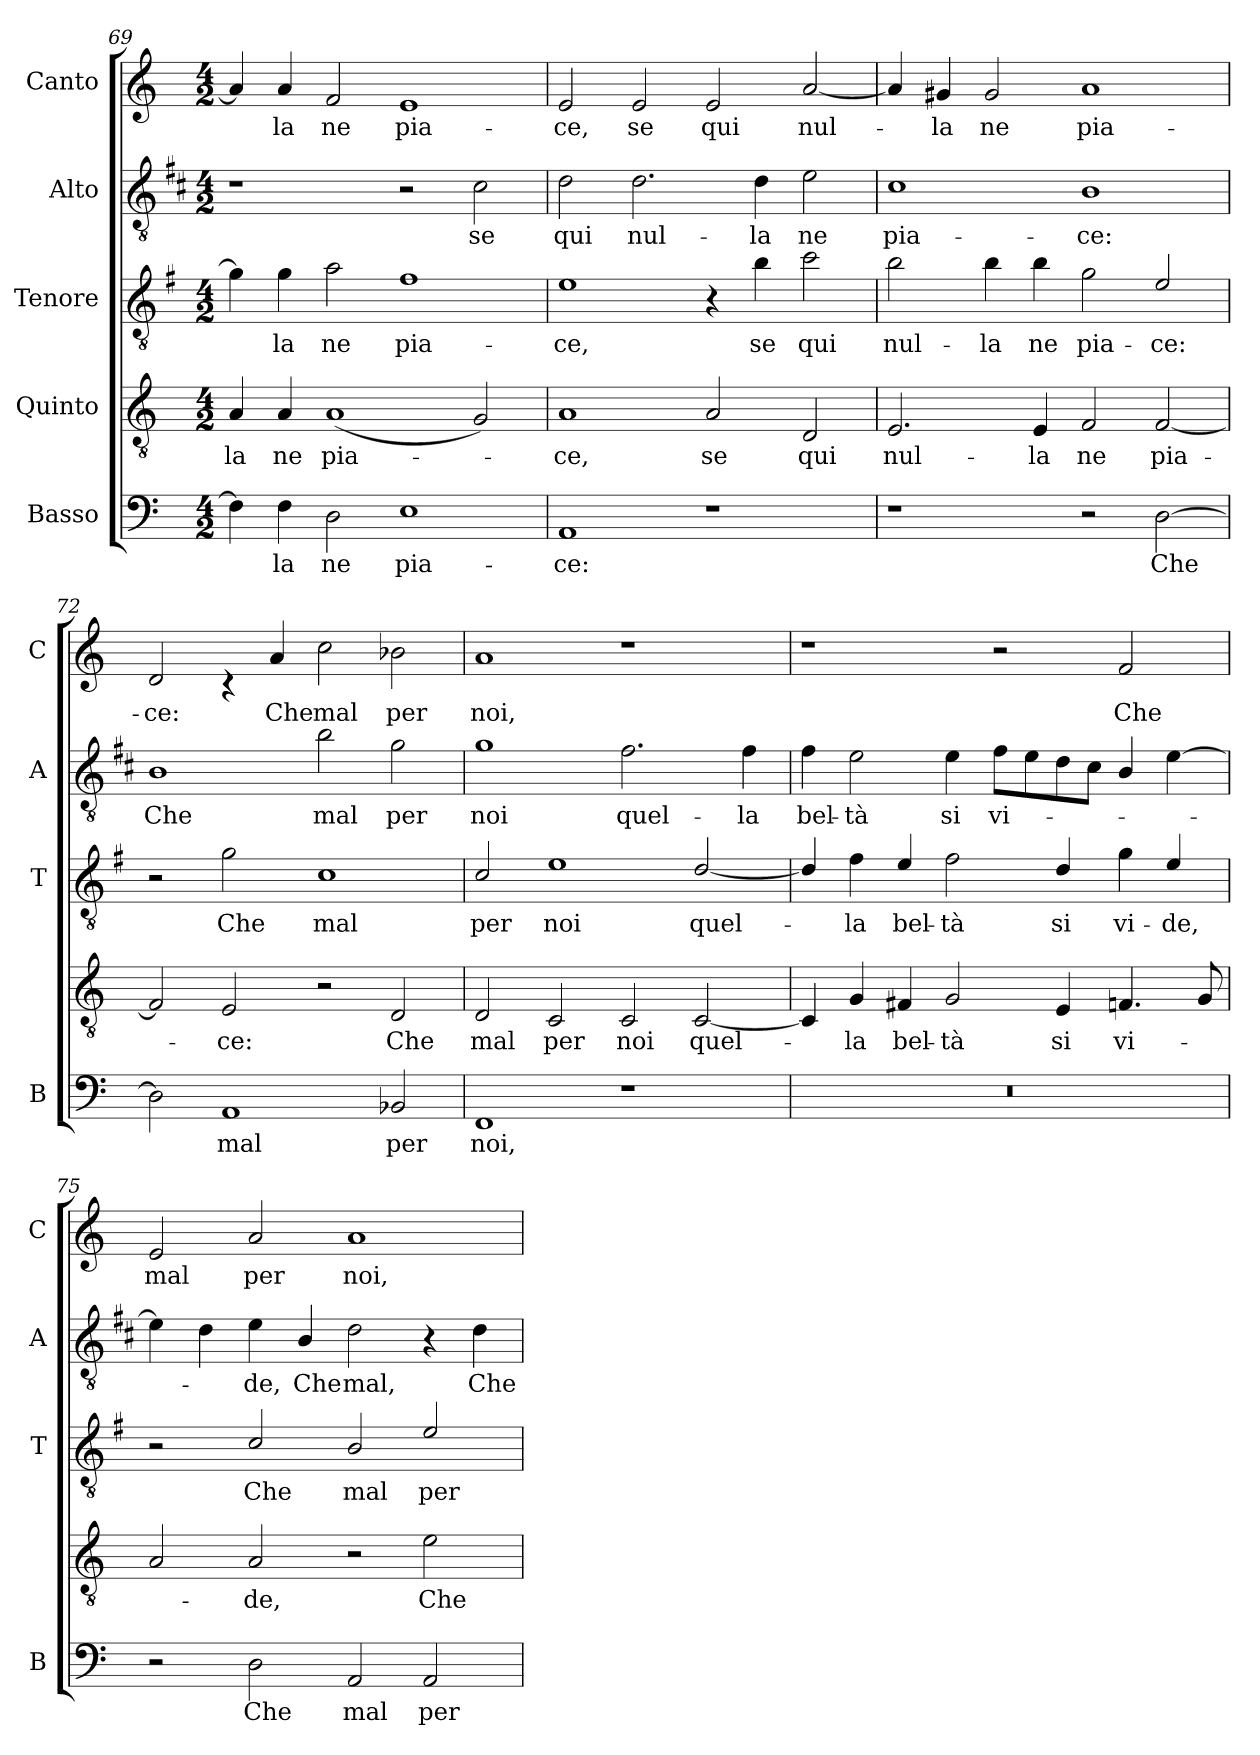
**kern	**text	**kern	**text	**kern	**text	**kern	**text	**kern	**text
*part5	*part5	*part4	*part4	*part3	*part3	*part2	*part2	*part1	*part1
*staff5	*staff5	*staff4	*staff4	*staff3	*staff3	*staff2	*staff2	*staff1	*staff1
*I"Basso	*	*I"Quinto	*	*I"Tenore	*	*I"Alto	*	*I"Canto	*
*I'B	*	*	*	*I'T	*	*I'A	*	*I'C	*
!!LO:PB:g=z
*clefF4	*	*clefGv2	*	*clefGv2	*	*clefGv2	*	*clefG2	*
*	*	*	*	*ITrd4c7	*	*ITrd1c2	*	*	*
*k[]	*	*k[]	*	*k[]	*	*k[]	*	*k[]	*
*C:	*	*C:	*	*C:	*	*C:	*	*C:	*
*M4/2	*	*M4/2	*	*M4/2	*	*M4/2	*	*M4/2	*
=69	=69	=69	=69	=69	=69	=69	=69	=69	=69
!	!	!	!LO:LY:b	!	!	!	!	!	!
4F\]	.	4A/	-la	4c\]	.	1r	.	4a/]	.
!	!LO:LY:b	!	!LO:LY:b	!	!LO:LY:b	!	!	!	!LO:LY:b
4F\	-la	4A/	ne	4c\	-la	.	.	4a/	-la
!	!LO:LY:b	!	!LO:LY:b	!	!LO:LY:b	!	!	!	!LO:LY:b
2D\	ne	(<1A	pia-	2d\	ne	.	.	2f/	ne
!	!LO:LY:b	!	!	!	!LO:LY:b	!	!	!	!LO:LY:b
1E	pia-	.	.	1B	pia-	2r	.	1e	pia-
!	!	!	!	!	!	!	!LO:LY:b	!	!
.	.	2G/)	.	.	.	2B\	se	.	.
=70	=70	=70	=70	=70	=70	=70	=70	=70	=70
!	!LO:LY:b	!	!LO:LY:b	!	!LO:LY:b	!	!LO:LY:b	!	!LO:LY:b
1AA	-ce:	1A	-ce,	1A	-ce,	2c\	qui	2e/	-ce,
!	!	!	!	!	!	!	!LO:LY:b	!	!LO:LY:b
.	.	.	.	.	.	2.c\	nul-	2e/	se
!	!	!	!LO:LY:b	!	!	!	!	!	!LO:LY:b
1r	.	2A/	se	4r	.	.	.	2e/	qui
!	!	!	!	!	!LO:LY:b	!	!LO:LY:b	!	!
.	.	.	.	4e\	se	4c\	-la	.	.
!	!	!	!LO:LY:b	!	!LO:LY:b	!	!LO:LY:b	!	!LO:LY:b
.	.	2D/	qui	2f\	qui	2d\	ne	[2a/	nul-
=71	=71	=71	=71	=71	=71	=71	=71	=71	=71
!	!	!	!LO:LY:b	!	!LO:LY:b	!	!LO:LY:b	!	!
1r	.	2.E/	nul-	2e\	nul-	1B	pia-	4a/]	.
!	!	!	!	!	!	!	!	!	!LO:LY:b
.	.	.	.	.	.	.	.	4g#X/	-la
!	!	!	!	!	!LO:LY:b	!	!	!	!LO:LY:b
.	.	.	.	4e\	-la	.	.	2g#/	ne
!	!	!	!LO:LY:b	!	!LO:LY:b	!	!	!	!
.	.	4E/	-la	4e\	ne	.	.	.	.
!	!	!	!LO:LY:b	!	!LO:LY:b	!	!LO:LY:b	!	!LO:LY:b
2r	.	2F/	ne	2c\	pia-	1A	-ce:	1a	pia-
!	!LO:LY:b	!	!LO:LY:b	!	!LO:LY:b	!	!	!	!
[2D\	Che	[2F/	pia-	2A/	-ce:	.	.	.	.
=72	=72	=72	=72	=72	=72	=72	=72	=72	=72
!	!	!	!	!	!	!	!LO:LY:b	!	!LO:LY:b
2D\]	.	2F/]	.	2r	.	1A	Che	2d/	-ce:
!	!LO:LY:b	!	!LO:LY:b	!	!LO:LY:b	!	!	!	!
1AA	mal	2E/	-ce:	2c\	Che	.	.	4rc	.
!	!	!	!	!	!	!	!	!	!LO:LY:b
.	.	.	.	.	.	.	.	4a/	Che
!	!	!	!	!	!LO:LY:b	!	!LO:LY:b	!	!LO:LY:b
.	.	2r	.	1F	mal	2a\	mal	2cc\	mal
!	!LO:LY:b	!	!LO:LY:b	!	!	!	!LO:LY:b	!	!LO:LY:b
2BB-X/	per	2D/	Che	.	.	2f\	per	2b-X\	per
!!LO:LB:g=z
=73	=73	=73	=73	=73	=73	=73	=73	=73	=73
!	!LO:LY:b	!	!LO:LY:b	!	!LO:LY:b	!	!LO:LY:b	!	!LO:LY:b
1FF	noi,	2D/	mal	2F/	per	1f	noi	1a	noi,
!	!	!	!LO:LY:b	!	!LO:LY:b	!	!	!	!
.	.	2C/	per	1A	noi	.	.	.	.
!	!	!	!LO:LY:b	!	!	!	!LO:LY:b	!	!
1r	.	2C/	noi	.	.	2.e\	quel-	1r	.
!	!	!	!LO:LY:b	!	!LO:LY:b	!	!	!	!
.	.	[2C/	quel-	[2G/	quel-	.	.	.	.
!	!	!	!	!	!	!	!LO:LY:b	!	!
.	.	.	.	.	.	4e\	-la	.	.
=74	=74	=74	=74	=74	=74	=74	=74	=74	=74
!	!	!	!	!	!	!	!LO:LY:b	!	!
0r	.	4C/]	.	4G/]	.	4e\	bel-	1r	.
!	!	!	!LO:LY:b	!	!LO:LY:b	!	!LO:LY:b	!	!
.	.	4G/	-la	4B\	-la	2d\	-tà	.	.
!	!	!	!LO:LY:b	!	!LO:LY:b	!	!	!	!
.	.	4F#X/	bel-	4A/	bel-	.	.	.	.
!	!	!	!LO:LY:b	!	!LO:LY:b	!	!LO:LY:b	!	!
.	.	2G/	-tà	2B\	-tà	4d\	si	.	.
!	!	!	!	!	!	!	!LO:LY:b	!	!
.	.	.	.	.	.	8e\L	vi-	2r	.
.	.	.	.	.	.	8d\	.	.	.
!	!	!	!LO:LY:b	!	!LO:LY:b	!	!	!	!
.	.	4E/	si	4G/	si	8c\	.	.	.
.	.	.	.	.	.	8B\J	.	.	.
!	!	!	!LO:LY:b	!	!LO:LY:b	!	!	!	!LO:LY:b
.	.	4.Fn/	vi-	4c\	vi-	4A/	.	2f/	Che
!	!	!	!	!	!LO:LY:b	!	!	!	!
.	.	.	.	4A/	-de,	[4d\	.	.	.
.	.	8G/	.	.	.	.	.	.	.
=75	=75	=75	=75	=75	=75	=75	=75	=75	=75
!	!	!	!	!	!	!	!	!	!LO:LY:b
2r	.	2A/	.	2r	.	4d\]	.	2e/	mal
.	.	.	.	.	.	4c\	.	.	.
!	!LO:LY:b	!	!LO:LY:b	!	!LO:LY:b	!	!LO:LY:b	!	!LO:LY:b
2D\	Che	2A/	-de,	2F/	Che	4d\	-de,	2a/	per
!	!	!	!	!	!	!	!LO:LY:b	!	!
.	.	.	.	.	.	4A/	Che	.	.
!	!LO:LY:b	!	!	!	!LO:LY:b	!	!LO:LY:b	!	!LO:LY:b
2AA/	mal	2r	.	2E/	mal	2c\	mal,	1a	noi,
!	!LO:LY:b	!	!LO:LY:b	!	!LO:LY:b	!	!	!	!
2AA/	per	2e\	Che	2A/	per	4r	.	.	.
!	!	!	!	!	!	!	!LO:LY:b	!	!
.	.	.	.	.	.	4c\	Che	.	.
=	=	=	=	=	=	=	=	=	=
*-	*-	*-	*-	*-	*-	*-	*-	*-	*-
